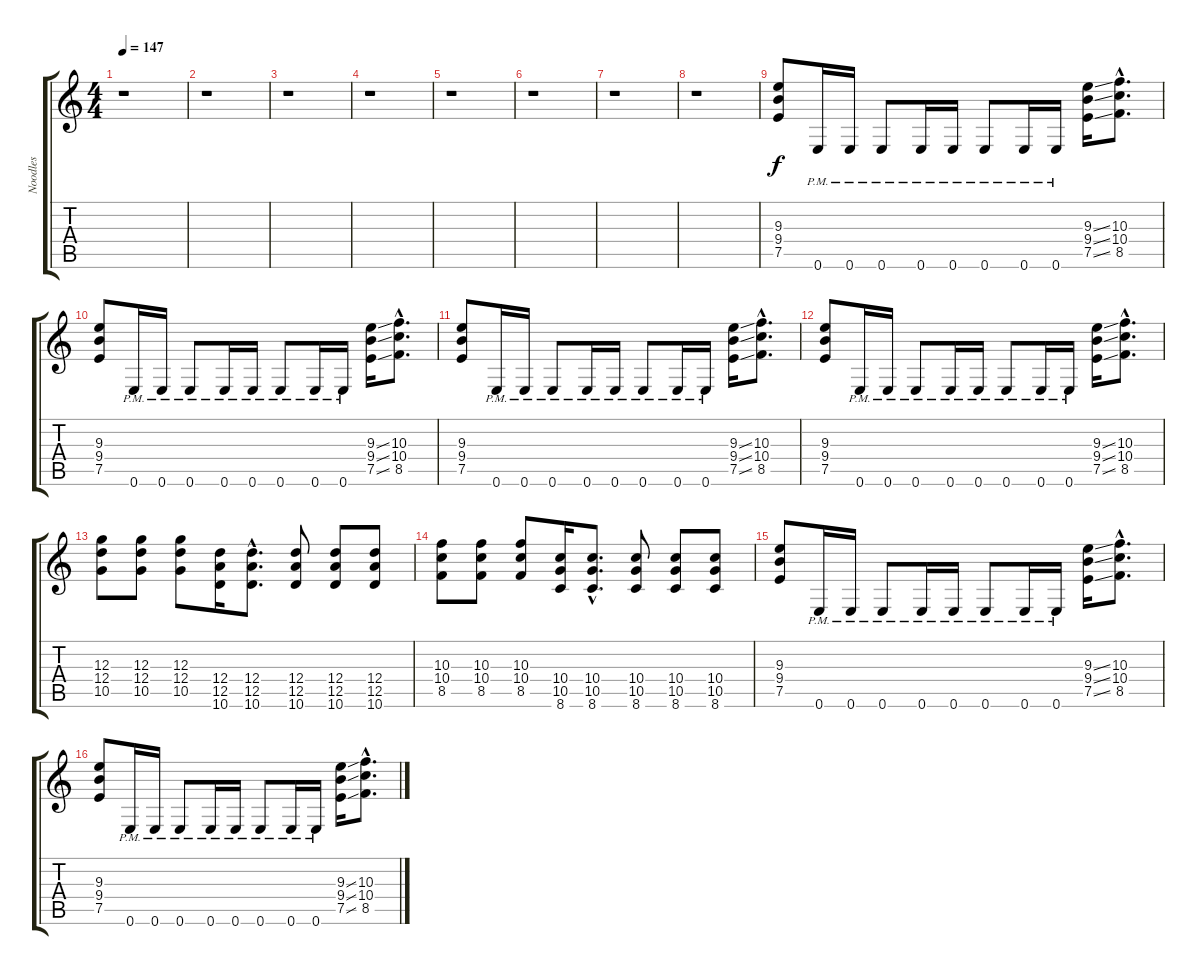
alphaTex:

\track ("Noodles" "Noodles") {instrument overdrivenguitar}
\staff {score tabs}
\tuning (E4 B3 G3 D3 A2 E2) {hide}
\ts (4 4)
\tempo 147
\clef g2
\ks c
r.1{dy f} |
r.1 |
r.1 |
r.1 |
r.1 |
r.1 |
r.1 |
r.1 |
(9.3 9.4 7.5).8{instrument overdrivenguitar} 0.6{pm}.16 0.6{pm}.16 0.6{pm}.8 0.6{pm}.16 0.6{pm}.16 0.6{pm}.8 0.6{pm}.16 0.6{pm}.16 (9.3{ss} 9.4{ss} 7.5{ss}).16 (10.3{hac} 10.4{hac} 8.5{hac}).8{d} |
(9.3 9.4 7.5).8 0.6{pm}.16 0.6{pm}.16 0.6{pm}.8 0.6{pm}.16 0.6{pm}.16 0.6{pm}.8 0.6{pm}.16 0.6{pm}.16 (9.3{ss} 9.4{ss} 7.5{ss}).16 (10.3{hac} 10.4{hac} 8.5{hac}).8{d} |
(9.3 9.4 7.5).8 0.6{pm}.16 0.6{pm}.16 0.6{pm}.8 0.6{pm}.16 0.6{pm}.16 0.6{pm}.8 0.6{pm}.16 0.6{pm}.16 (9.3{ss} 9.4{ss} 7.5{ss}).16 (10.3{hac} 10.4{hac} 8.5{hac}).8{d} |
(9.3 9.4 7.5).8 0.6{pm}.16 0.6{pm}.16 0.6{pm}.8 0.6{pm}.16 0.6{pm}.16 0.6{pm}.8 0.6{pm}.16 0.6{pm}.16 (9.3{ss} 9.4{ss} 7.5{ss}).16 (10.3{hac} 10.4{hac} 8.5{hac}).8{d} |
(12.3 12.4 10.5).8 (12.3 12.4 10.5).8 (12.3 12.4 10.5).8 (12.4 12.5 10.6).16 (12.4{hac} 12.5{hac} 10.6{hac}).8{d} (12.4 12.5 10.6).8 (12.4 12.5 10.6).8 (12.4 12.5 10.6).8 |
(10.3 10.4 8.5).8 (10.3 10.4 8.5).8 (10.3 10.4 8.5).8 (10.4 10.5 8.6).16 (10.4{hac} 10.5{hac} 8.6{hac}).8{d} (10.4 10.5 8.6).8 (10.4 10.5 8.6).8 (10.4 10.5 8.6).8 |
(9.3 9.4 7.5).8 0.6{pm}.16 0.6{pm}.16 0.6{pm}.8 0.6{pm}.16 0.6{pm}.16 0.6{pm}.8 0.6{pm}.16 0.6{pm}.16 (9.3{ss} 9.4{ss} 7.5{ss}).16 (10.3{hac} 10.4{hac} 8.5{hac}).8{d} |
(9.3 9.4 7.5).8 0.6{pm}.16 0.6{pm}.16 0.6{pm}.8 0.6{pm}.16 0.6{pm}.16 0.6{pm}.8 0.6{pm}.16 0.6{pm}.16 (9.3{ss} 9.4{ss} 7.5{ss}).16 (10.3{hac} 10.4{hac} 8.5{hac}).8{d}
